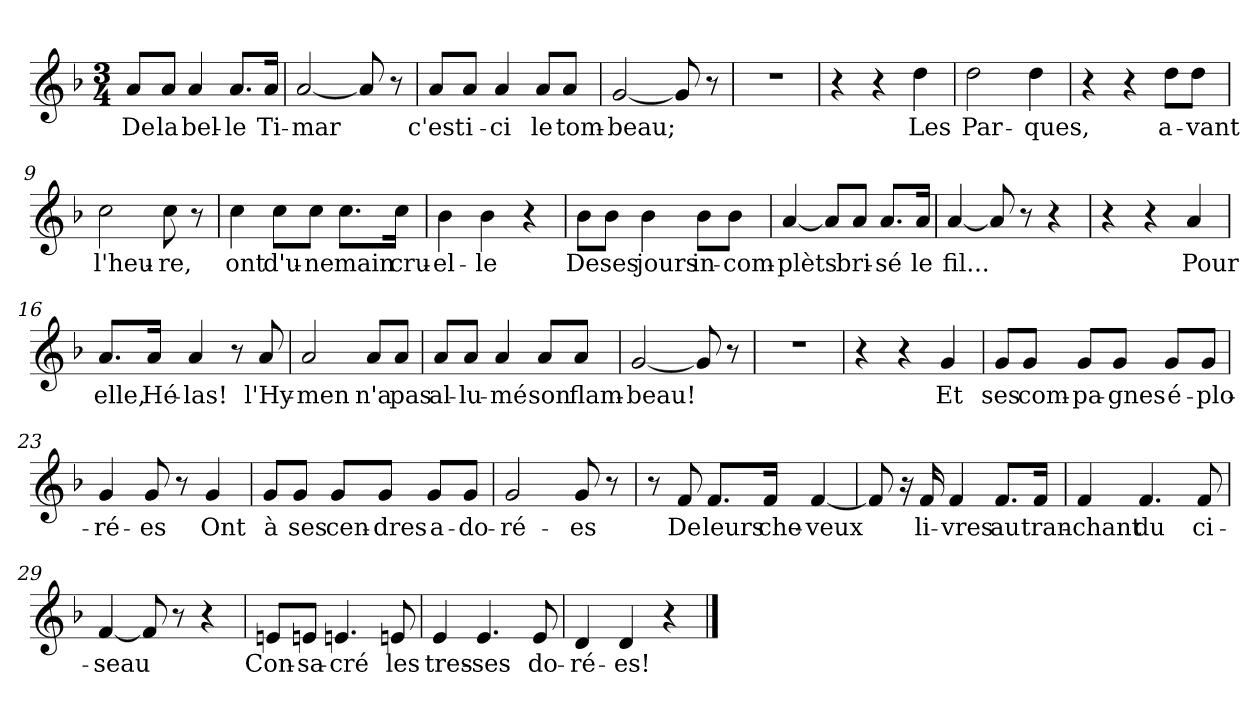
**kern	**text
*part1	*part1
*staff1	*staff1
*clefG2	*
*k[b-]	*
*M3/4	*
=1	=1
!	!LO:LY:b
8a/L	De
!	!LO:LY:b
8a/J	la
!	!LO:LY:b
4a/	bel-
!	!LO:LY:b
8.a/L	-le
!	!LO:LY:b
16a/Jk	Ti-
=2	=2
!	!LO:LY:b
[2a/	-mar
8a/]	.
8r	.
=3	=3
!	!LO:LY:b
8a/L	c'est
!	!LO:LY:b
8a/J	i-
!	!LO:LY:b
4a/	-ci
!	!LO:LY:b
8a/L	le
!	!LO:LY:b
8a/J	tom-
=4	=4
!	!LO:LY:b
[2g/	-beau;
8g/]	.
8r	.
=5	=5
2.r	.
=6	=6
4r	.
4r	.
!	!LO:LY:b
4dd\	Les
=7	=7
!	!LO:LY:b
2dd\	Par-
!	!LO:LY:b
4dd\	-ques,
=8	=8
4r	.
4r	.
!	!LO:LY:b
8dd\L	a-
!	!LO:LY:b
8dd\J	-vant
=9	=9
!	!LO:LY:b
2cc\	l'heu-
!	!LO:LY:b
8cc\	-re,
8r	.
!!LO:LB:g=z
=10	=10
!	!LO:LY:b
4cc\	ont
!	!LO:LY:b
8cc\L	d'u-
!	!LO:LY:b
8cc\J	-ne
!	!LO:LY:b
8.cc\L	main
!	!LO:LY:b
16cc\Jk	cru-
=11	=11
!	!LO:LY:b
4b-\	-el-
!	!LO:LY:b
4b-\	-le
4r	.
=12	=12
!	!LO:LY:b
8b-\L	De
!	!LO:LY:b
8b-\J	ses
!	!LO:LY:b
4b-\	jours
!	!LO:LY:b
8b-\L	in-
!	!LO:LY:b
8b-\J	-com-
=13	=13
!	!LO:LY:b
[4a/	-plèts
8a/L]	.
!	!LO:LY:b
8a/J	bri-
!	!LO:LY:b
8.a/L	-sé
!	!LO:LY:b
16a/Jk	le
=14	=14
!	!LO:LY:b
[4a/	fil...
8a/]	.
8r	.
4r	.
=15	=15
4r	.
4r	.
!	!LO:LY:b
4a/	Pour
=16	=16
!	!LO:LY:b
8.a/L	elle,
!	!LO:LY:b
16a/Jk	Hé-
!	!LO:LY:b
4a/	-las!
8r	.
!	!LO:LY:b
8a/	l'Hy-
=17	=17
!	!LO:LY:b
2a/	-men
!	!LO:LY:b
8a/L	n'a
!	!LO:LY:b
8a/J	pas
!!LO:LB:g=z
=18	=18
!	!LO:LY:b
8a/L	al-
!	!LO:LY:b
8a/J	-lu-
!	!LO:LY:b
4a/	-mé
!	!LO:LY:b
8a/L	son
!	!LO:LY:b
8a/J	flam-
=19	=19
!	!LO:LY:b
[2g/	-beau!
8g/]	.
8r	.
=20	=20
2.r	.
=21	=21
4r	.
4r	.
!	!LO:LY:b
4g/	Et
=22	=22
!	!LO:LY:b
8g/L	ses
!	!LO:LY:b
8g/J	com-
!	!LO:LY:b
8g/L	-pa-
!	!LO:LY:b
8g/J	-gnes
!	!LO:LY:b
8g/L	é-
!	!LO:LY:b
8g/J	-plo-
=23	=23
!	!LO:LY:b
4g/	-ré-
!	!LO:LY:b
8g/	-es
8r	.
!	!LO:LY:b
4g/	Ont
=24	=24
!	!LO:LY:b
8g/L	à
!	!LO:LY:b
8g/J	ses
!	!LO:LY:b
8g/L	cen-
!	!LO:LY:b
8g/J	-dres
!	!LO:LY:b
8g/L	a-
!	!LO:LY:b
8g/J	-do-
=25	=25
!	!LO:LY:b
2g/	-ré-
!	!LO:LY:b
8g/	-es
8r	.
!!LO:LB:g=z
=26	=26
8r	.
!	!LO:LY:b
8f/	De
!	!LO:LY:b
8.f/L	leurs
!	!LO:LY:b
16f/Jk	che-
!	!LO:LY:b
[4f/	-veux
=27	=27
8f/]	.
16r	.
!	!LO:LY:b
16f/	li-
!	!LO:LY:b
4f/	-vres
!	!LO:LY:b
8.f/L	au
!	!LO:LY:b
16f/Jk	tran-
=28	=28
!	!LO:LY:b
4f/	-chant
!	!LO:LY:b
4.f/	du
!	!LO:LY:b
8f/	ci-
=29	=29
!	!LO:LY:b
[4f/	-seau
8f/]	.
8r	.
4r	.
=30	=30
!	!LO:LY:b
8en/L	Con-
!	!LO:LY:b
8en/J	-sa-
!	!LO:LY:b
4.en/	-cré
!	!LO:LY:b
8en/	les
=31	=31
!	!LO:LY:b
4e/	tres-
!	!LO:LY:b
4.e/	-ses
!	!LO:LY:b
8e/	do-
=32	=32
!	!LO:LY:b
4d/	-ré-
!	!LO:LY:b
4d/	-es!
4r	.
==	==
*-	*-
